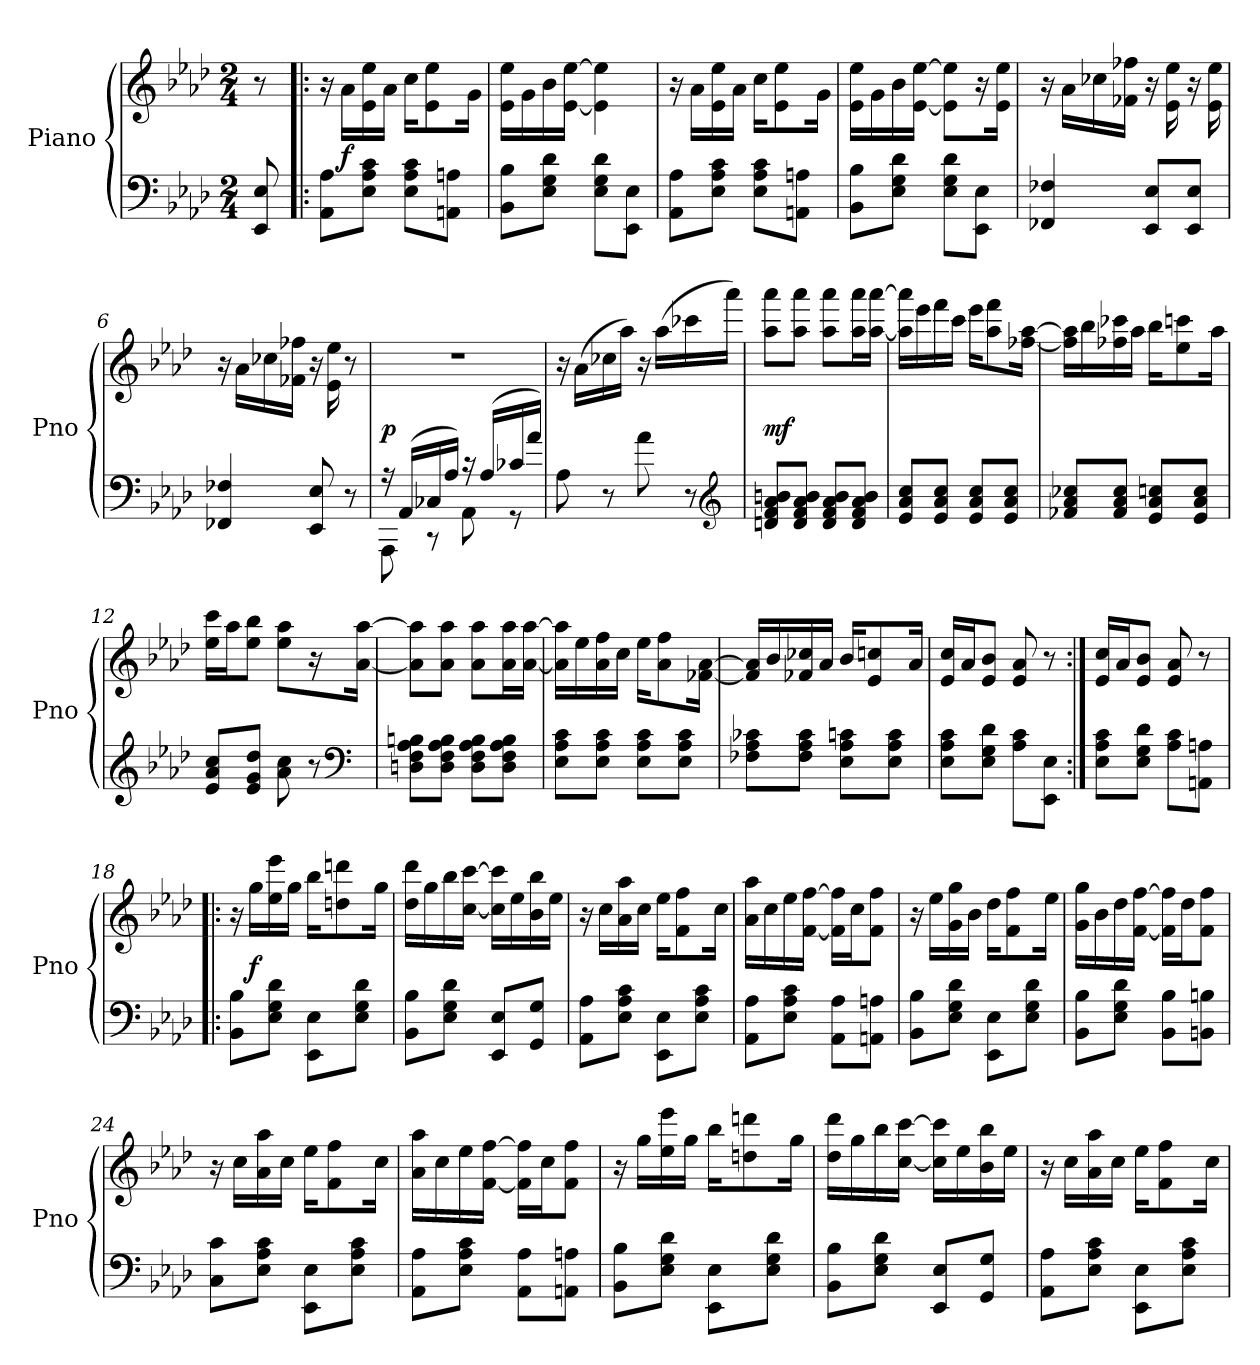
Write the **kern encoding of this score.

**kern	**kern	**dynam
*part1	*part1	*part1
*staff2	*staff1	*staff1/2
*I"Piano	*	*
*I'Pno	*	*
*clefF4	*clefG2	*
*k[b-e-a-d-]	*k[b-e-a-d-]	*
*M2/4	*M2/4	*
*MM100	*MM100	*
=	=	=
8EE-/ 8E-/	8r	.
=1!|:	=1!|:	=1!|:
8AA-\ 8A-\L	16r	.
.	16a-\LL	f
8E-\ 8A-\ 8c\J	16e-\ 16ee-\	.
.	16a-\JJ	.
8E-\ 8A-\ 8c\L	16cc\KL	.
.	8e-\ 8ee-\	.
8AAn\ 8An\J	.	.
.	16g\Jk	.
=2	=2	=2
8BB-\ 8B-\L	16e-\ 16ee-\LL	.
.	16g\	.
8E-\ 8G\ 8d-\J	16b-\	.
.	[16e-\ [16ee-\JJ	.
8E-\ 8G\ 8d-\L	4e-]\ 4ee-]\	.
8EE-\ 8E-\J	.	.
=3	=3	=3
8AA-\ 8A-\L	16r	.
.	16a-\LL	.
8E-\ 8A-\ 8c\J	16e-\ 16ee-\	.
.	16a-\JJ	.
8E-\ 8A-\ 8c\L	16cc\KL	.
.	8e-\ 8ee-\	.
8AAn\ 8An\J	.	.
.	16g\Jk	.
=4	=4	=4
8BB-\ 8B-\L	16e-\ 16ee-\LL	.
.	16g\	.
8E-\ 8G\ 8d-\J	16b-\	.
.	[16e-\ [16ee-\JJ	.
8E-\ 8G\ 8d-\L	8e-]\ 8ee-]\L	.
8EE-\ 8E-\J	16r	.
.	16e-\ 16ee-\Jk	.
=5	=5	=5
4FF-X/ 4F-X/	16r	.
.	16a-\LL	.
.	16cc-X\	.
.	16f-X\ 16ff-X\JJ	.
8EE-/ 8E-/L	16r	.
.	16e-\ 16ee-\	.
8EE-/ 8E-/J	16r	.
.	16e-\ 16ee-\	.
=6	=6	=6
4FF-X/ 4F-X/	16r	.
.	16a-\LL	.
.	16cc-X\	.
.	16f-X\ 16ff-X\JJ	.
8EE-/ 8E-/	16r	.
.	16e-\ 16ee-\	.
8r	8r	.
=7	=7	=7
*^	*	*
16r	8AAA-\	2r	p
(16AA-/LL	.	.	.
16C-X/	8r	.	.
16A-/JJ)	.	.	.
16r	8AA-\	.	.
(16A-/LL	.	.	.
16c-X/	8r	.	.
16a-/JJ)	.	.	.
*v	*v	*	*
=8	=8	=8
8A-\	16r	.
.	(16a-\LL	.
8r	16cc-X\	.
.	16aa-\JJ)	.
8a-\	16r	.
.	(16aa-\LL	.
8r	16ccc-X\	.
*clefG2	*	*
.	16aaa-\JJ)	.
=9	=9	=9
8dn/ 8f/ 8a-/ 8bn/L	8aa-\ 8aaa-\L	mf
8d/ 8f/ 8a-/ 8b/J	8aa-\ 8aaa-\J	.
8d/ 8f/ 8a-/ 8b/L	8aa-\ 8aaa-\L	.
8d/ 8f/ 8a-/ 8b/J	16aa-\ 16aaa-\L	.
.	[16aa-\ [16aaa-\JJ	.
=10	=10	=10
8e-/ 8a-/ 8cc/L	16aa-]\ 16aaa-]\LL	.
.	16eee-\	.
8e-/ 8a-/ 8cc/J	16fff\	.
.	16ccc\JJ	.
8e-/ 8a-/ 8cc/L	16eee-\KL	.
.	8aa-\ 8fff\	.
8e-/ 8a-/ 8cc/J	.	.
.	[16ff-X\ [16aa-\Jk	.
=11	=11	=11
8f-X/ 8a-/ 8cc-X/L	16ff-]\ 16aa-]\LL	.
.	16bb-\	.
8f-/ 8a-/ 8cc-/J	16ff-X\ 16ccc-X\	.
.	16aa-\JJ	.
8e-/ 8a-/ 8ccn/L	16bb-\KL	.
.	8ee-\ 8cccn\	.
8e-/ 8a-/ 8cc/J	.	.
.	16aa-\Jk	.
=12	=12	=12
8e-/ 8a-/ 8cc/L	16ee-\ 16ccc\LL	.
.	16aa-\J	.
8e-/ 8g/ 8dd-/J	8ee-\ 8bb-\J	.
8a-\ 8cc\	8ee-\ 8aa-\L	.
8r	16r	.
*clefF4	*	*
.	[16a-\ [16aa-\Jk	.
=13	=13	=13
8Dn\ 8F\ 8A-\ 8Bn\L	8a-]\ 8aa-]\L	.
8D\ 8F\ 8A-\ 8B\J	8a-\ 8aa-\J	.
8D\ 8F\ 8A-\ 8B\L	8a-\ 8aa-\L	.
8D\ 8F\ 8A-\ 8B\J	16a-\ 16aa-\L	.
.	[16a-\ [16aa-\JJ	.
=14	=14	=14
8E-\ 8A-\ 8c\L	16a-]\ 16aa-]\LL	.
.	16ee-\	.
8E-\ 8A-\ 8c\J	16a-\ 16ff\	.
.	16cc\JJ	.
8E-\ 8A-\ 8c\L	16ee-\KL	.
.	8a-\ 8ff\	.
8E-\ 8A-\ 8c\J	.	.
.	[16f-X\ [16a-\Jk	.
=15	=15	=15
8F-X\ 8A-\ 8c-X\L	16f-]/ 16a-]/LL	.
.	16b-/	.
8F-\ 8A-\ 8c-\J	16f-X/ 16cc-X/	.
.	16a-/JJ	.
8E-\ 8A-\ 8cn\L	16b-/KL	.
.	8e-/ 8ccn/	.
8E-\ 8A-\ 8c\J	.	.
.	16a-/Jk	.
=16	=16	=16
8E-\ 8A-\ 8c\L	16e-/ 16cc/LL	.
.	16a-/J	.
8E-\ 8G\ 8d-\J	8e-/ 8b-/J	.
8A-\ 8c\L	8e-/ 8a-/	.
8EE-\ 8E-\J	8r	.
=17:|!	=17:|!	=17:|!
8E-\ 8A-\ 8c\L	16e-/ 16cc/LL	.
.	16a-/J	.
8E-\ 8G\ 8d-\J	8e-/ 8b-/J	.
8A-\ 8c\L	8e-/ 8a-/	.
8AAn\ 8An\J	8r	.
=18!|:	=18!|:	=18!|:
8BB-\ 8B-\L	16r	.
.	16gg\LL	f
8E-\ 8G\ 8d-\J	16ee-\ 16eee-\	.
.	16gg\JJ	.
8EE-\ 8E-\L	16bb-\KL	.
.	8ddn\ 8dddn\	.
8E-\ 8G\ 8d-\J	.	.
.	16gg\Jk	.
=19	=19	=19
8BB-\ 8B-\L	16dd-\ 16ddd-\LL	.
.	16gg\	.
8E-\ 8G\ 8d-\J	16bb-\	.
.	[16cc\ [16ccc\JJ	.
8EE-/ 8E-/L	16cc]\ 16ccc]\LL	.
.	16ee-\	.
8GG/ 8G/J	16b-\ 16bb-\	.
.	16ee-\JJ	.
=20	=20	=20
8AA-\ 8A-\L	16r	.
.	16cc\LL	.
8E-\ 8A-\ 8c\J	16a-\ 16aa-\	.
.	16cc\JJ	.
8EE-\ 8E-\L	16ee-\KL	.
.	8f\ 8ff\	.
8E-\ 8A-\ 8c\J	.	.
.	16cc\Jk	.
=21	=21	=21
8AA-\ 8A-\L	16a-\ 16aa-\LL	.
.	16cc\	.
8E-\ 8A-\ 8c\J	16ee-\	.
.	[16f\ [16ff\JJ	.
8AA-\ 8A-\L	16f]\ 16ff]\LL	.
.	16cc\J	.
8AAn\ 8An\J	8f\ 8ff\J	.
=22	=22	=22
8BB-\ 8B-\L	16r	.
.	16ee-\LL	.
8E-\ 8G\ 8d-\J	16g\ 16gg\	.
.	16b-\JJ	.
8EE-\ 8E-\L	16dd-\KL	.
.	8f\ 8ff\	.
8E-\ 8G\ 8d-\J	.	.
.	16ee-\Jk	.
=23	=23	=23
8BB-\ 8B-\L	16g\ 16gg\LL	.
.	16b-\	.
8E-\ 8G\ 8d-\J	16dd-\	.
.	[16f\ [16ff\JJ	.
8BB-\ 8B-\L	16f]\ 16ff]\LL	.
.	16dd-\J	.
8BBn\ 8Bn\J	8f\ 8ff\J	.
=24	=24	=24
8C\ 8c\L	16r	.
.	16cc\LL	.
8E-\ 8A-\ 8c\J	16a-\ 16aa-\	.
.	16cc\JJ	.
8EE-\ 8E-\L	16ee-\KL	.
.	8f\ 8ff\	.
8E-\ 8A-\ 8c\J	.	.
.	16cc\Jk	.
=25	=25	=25
8AA-\ 8A-\L	16a-\ 16aa-\LL	.
.	16cc\	.
8E-\ 8A-\ 8c\J	16ee-\	.
.	[16f\ [16ff\JJ	.
8AA-\ 8A-\L	16f]\ 16ff]\LL	.
.	16cc\J	.
8AAn\ 8An\J	8f\ 8ff\J	.
=26	=26	=26
8BB-\ 8B-\L	16r	.
.	16gg\LL	.
8E-\ 8G\ 8d-\J	16ee-\ 16eee-\	.
.	16gg\JJ	.
8EE-\ 8E-\L	16bb-\KL	.
.	8ddn\ 8dddn\	.
8E-\ 8G\ 8d-\J	.	.
.	16gg\Jk	.
=27	=27	=27
8BB-\ 8B-\L	16dd-\ 16ddd-\LL	.
.	16gg\	.
8E-\ 8G\ 8d-\J	16bb-\	.
.	[16cc\ [16ccc\JJ	.
8EE-/ 8E-/L	16cc]\ 16ccc]\LL	.
.	16ee-\	.
8GG/ 8G/J	16b-\ 16bb-\	.
.	16ee-\JJ	.
=28	=28	=28
8AA-\ 8A-\L	16r	.
.	16cc\LL	.
8E-\ 8A-\ 8c\J	16a-\ 16aa-\	.
.	16cc\JJ	.
8EE-\ 8E-\L	16ee-\KL	.
.	8f\ 8ff\	.
8E-\ 8A-\ 8c\J	.	.
.	16cc\Jk	.
=	=	=
*-	*-	*-
